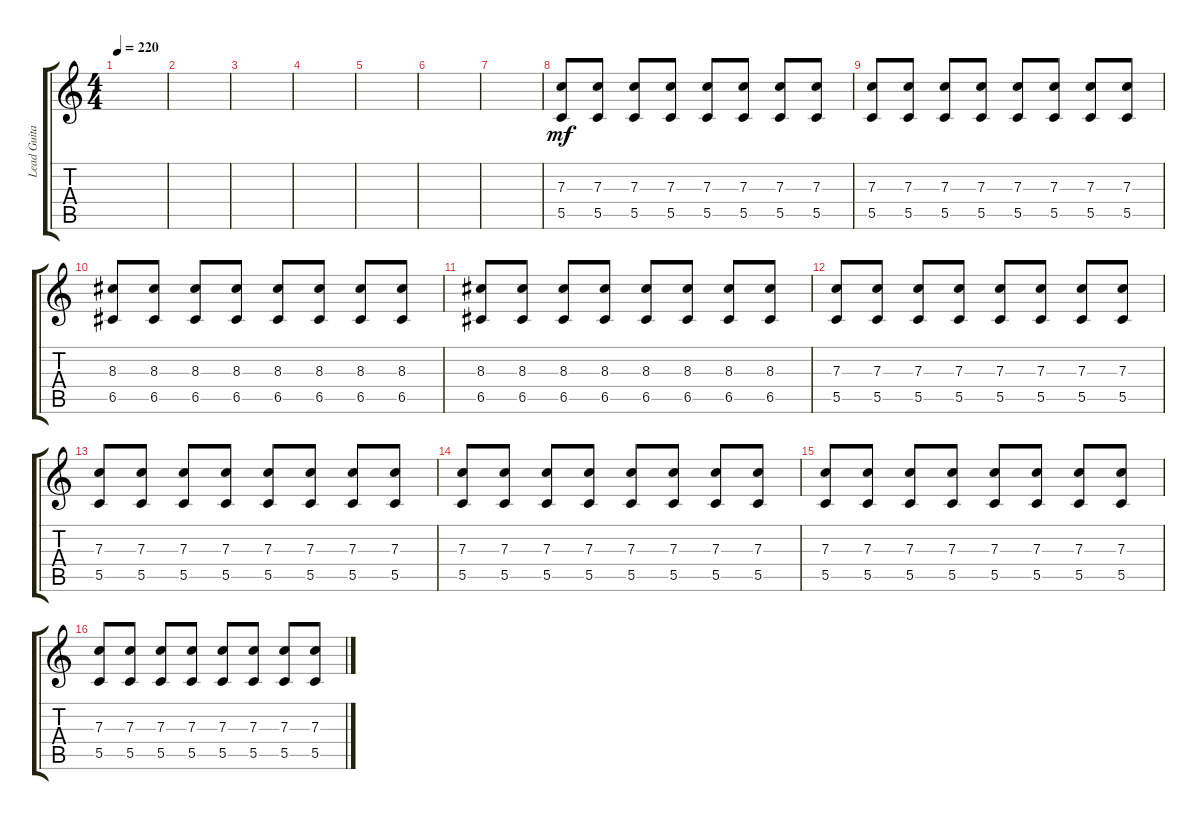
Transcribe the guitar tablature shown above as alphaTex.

\track ("Lead Guitar #1" "Lead Guita") {instrument distortionguitar}
\staff {score tabs}
\tuning (D4 A3 F3 C3 G2 C2) {hide}
\ts (4 4)
\tempo 220
\clef g2
\ks c
|
|
|
|
|
|
|
(7.3 5.5).8{dy mf} (7.3 5.5).8 (7.3 5.5).8 (7.3 5.5).8 (7.3 5.5).8 (7.3 5.5).8 (7.3 5.5).8 (7.3 5.5).8 |
(7.3 5.5).8 (7.3 5.5).8 (7.3 5.5).8 (7.3 5.5).8 (7.3 5.5).8 (7.3 5.5).8 (7.3 5.5).8 (7.3 5.5).8 |
(8.3 6.5).8 (8.3 6.5).8 (8.3 6.5).8 (8.3 6.5).8 (8.3 6.5).8 (8.3 6.5).8 (8.3 6.5).8 (8.3 6.5).8 |
(8.3 6.5).8 (8.3 6.5).8 (8.3 6.5).8 (8.3 6.5).8 (8.3 6.5).8 (8.3 6.5).8 (8.3 6.5).8 (8.3 6.5).8 |
(7.3 5.5).8 (7.3 5.5).8 (7.3 5.5).8 (7.3 5.5).8 (7.3 5.5).8 (7.3 5.5).8 (7.3 5.5).8 (7.3 5.5).8 |
(7.3 5.5).8 (7.3 5.5).8 (7.3 5.5).8 (7.3 5.5).8 (7.3 5.5).8 (7.3 5.5).8 (7.3 5.5).8 (7.3 5.5).8 |
(7.3 5.5).8 (7.3 5.5).8 (7.3 5.5).8 (7.3 5.5).8 (7.3 5.5).8 (7.3 5.5).8 (7.3 5.5).8 (7.3 5.5).8 |
(7.3 5.5).8 (7.3 5.5).8 (7.3 5.5).8 (7.3 5.5).8 (7.3 5.5).8 (7.3 5.5).8 (7.3 5.5).8 (7.3 5.5).8 |
(7.3 5.5).8 (7.3 5.5).8 (7.3 5.5).8 (7.3 5.5).8 (7.3 5.5).8 (7.3 5.5).8 (7.3 5.5).8 (7.3 5.5).8
